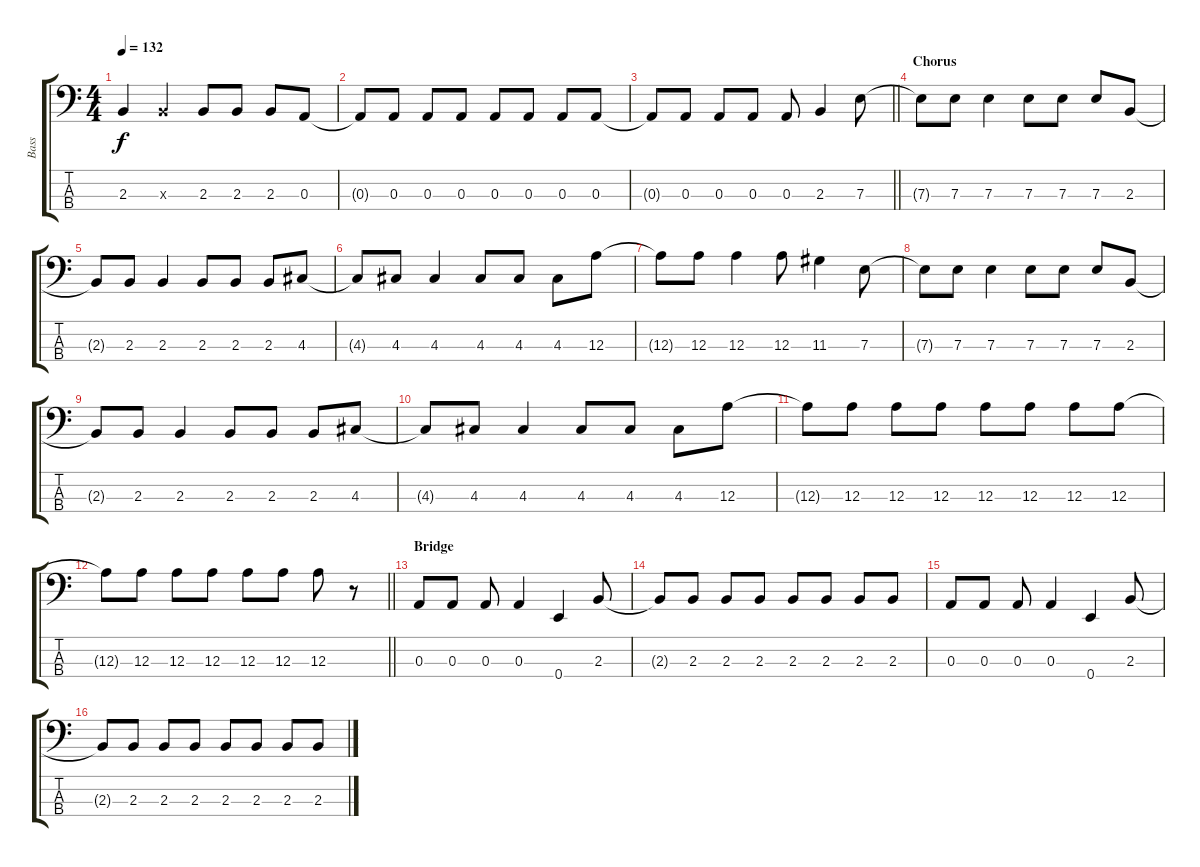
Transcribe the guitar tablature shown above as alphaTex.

\track ("Bass" "Bass") {instrument electricbasspick}
\staff {score tabs}
\tuning (G2 D2 A1 E1) {hide}
\ts (4 4)
\tempo 132
\clef f4
\ks c
2.3{t}.4{dy f} 2.3{x}.4 2.3.8 2.3.8 2.3.8 0.3.8 |
0.3{t}.8 0.3.8 0.3.8 0.3.8 0.3.8 0.3.8 0.3.8 0.3.8 |
\barLineRight lightlight
0.3{t}.8 0.3.8 0.3.8 0.3.8 0.3.8 2.3.4 7.3.8 |
\section ("" "Chorus")
7.3{t}.8 7.3.8 7.3.4 7.3.8 7.3.8 7.3.8 2.3.8 |
2.3{t}.8 2.3.8 2.3.4 2.3.8 2.3.8 2.3.8 4.3.8 |
4.3{t}.8 4.3.8 4.3.4 4.3.8 4.3.8 4.3.8 12.3.8 |
12.3{t}.8 12.3.8 12.3.4 12.3.8 11.3.4 7.3.8 |
7.3{t}.8 7.3.8 7.3.4 7.3.8 7.3.8 7.3.8 2.3.8 |
2.3{t}.8 2.3.8 2.3.4 2.3.8 2.3.8 2.3.8 4.3.8 |
4.3{t}.8 4.3.8 4.3.4 4.3.8 4.3.8 4.3.8 12.3.8 |
12.3{t}.8 12.3.8 12.3.8 12.3.8 12.3.8 12.3.8 12.3.8 12.3.8 |
\barLineRight lightlight
12.3{t}.8 12.3.8 12.3.8 12.3.8 12.3.8 12.3.8 12.3.8 r.8 |
\section ("" "Bridge")
0.3.8 0.3.8 0.3.8 0.3.4 0.4.4 2.3.8 |
2.3{t}.8 2.3.8 2.3.8 2.3.8 2.3.8 2.3.8 2.3.8 2.3.8 |
0.3.8 0.3.8 0.3.8 0.3.4 0.4.4 2.3.8 |
2.3{t}.8 2.3.8 2.3.8 2.3.8 2.3.8 2.3.8 2.3.8 2.3.8
